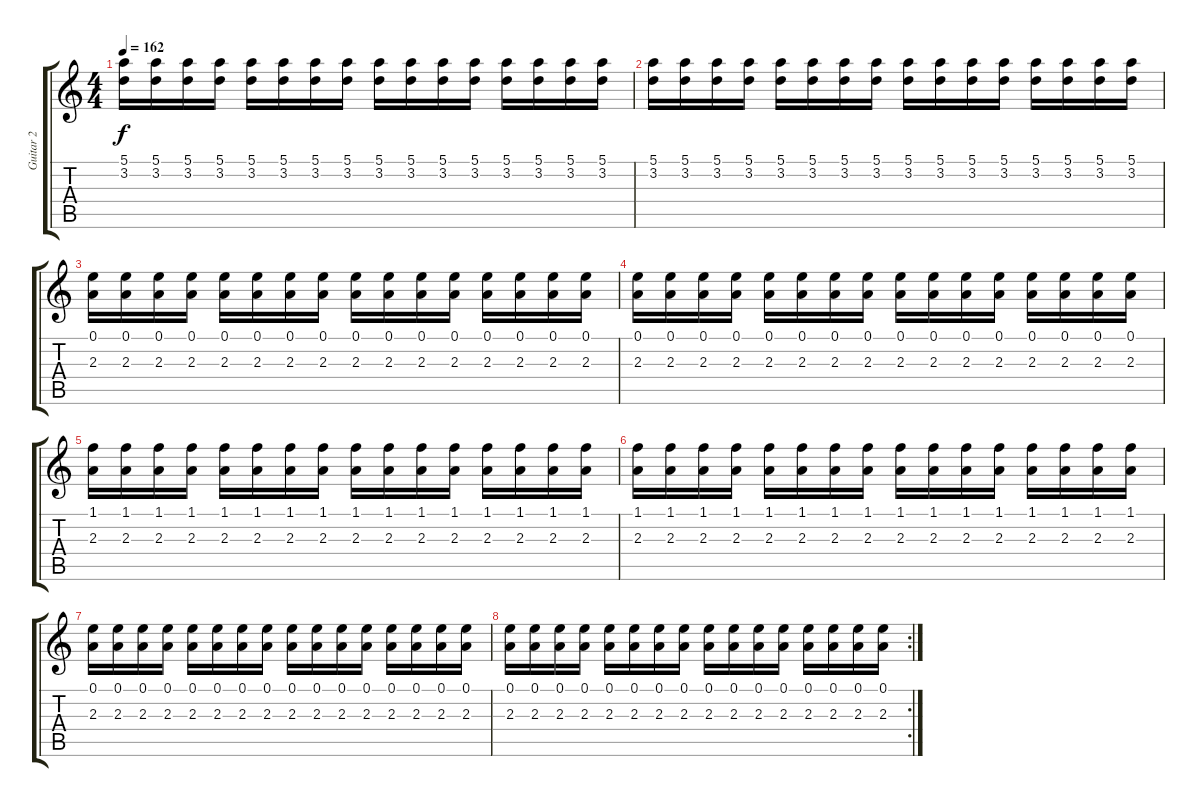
\track ("Guitar 2" "Guitar 2") {instrument distortionguitar}
\staff {score tabs}
\tuning (E4 B3 G3 D3 A2 E2) {hide}
\ts (4 4)
\tempo 162
\clef g2
\ks c
(5.1 3.2).16{dy f instrument distortionguitar} (5.1 3.2).16 (5.1 3.2).16 (5.1 3.2).16 (5.1 3.2).16 (5.1 3.2).16 (5.1 3.2).16 (5.1 3.2).16 (5.1 3.2).16 (5.1 3.2).16 (5.1 3.2).16 (5.1 3.2).16 (5.1 3.2).16 (5.1 3.2).16 (5.1 3.2).16 (5.1 3.2).16 |
(5.1 3.2).16 (5.1 3.2).16 (5.1 3.2).16 (5.1 3.2).16 (5.1 3.2).16 (5.1 3.2).16 (5.1 3.2).16 (5.1 3.2).16 (5.1 3.2).16 (5.1 3.2).16 (5.1 3.2).16 (5.1 3.2).16 (5.1 3.2).16 (5.1 3.2).16 (5.1 3.2).16 (5.1 3.2).16 |
(0.1 2.3).16 (0.1 2.3).16 (0.1 2.3).16 (0.1 2.3).16 (0.1 2.3).16 (0.1 2.3).16 (0.1 2.3).16 (0.1 2.3).16 (0.1 2.3).16 (0.1 2.3).16 (0.1 2.3).16 (0.1 2.3).16 (0.1 2.3).16 (0.1 2.3).16 (0.1 2.3).16 (0.1 2.3).16 |
(0.1 2.3).16 (0.1 2.3).16 (0.1 2.3).16 (0.1 2.3).16 (0.1 2.3).16 (0.1 2.3).16 (0.1 2.3).16 (0.1 2.3).16 (0.1 2.3).16 (0.1 2.3).16 (0.1 2.3).16 (0.1 2.3).16 (0.1 2.3).16 (0.1 2.3).16 (0.1 2.3).16 (0.1 2.3).16 |
(1.1 2.3).16 (1.1 2.3).16 (1.1 2.3).16 (1.1 2.3).16 (1.1 2.3).16 (1.1 2.3).16 (1.1 2.3).16 (1.1 2.3).16 (1.1 2.3).16 (1.1 2.3).16 (1.1 2.3).16 (1.1 2.3).16 (1.1 2.3).16 (1.1 2.3).16 (1.1 2.3).16 (1.1 2.3).16 |
(1.1 2.3).16 (1.1 2.3).16 (1.1 2.3).16 (1.1 2.3).16 (1.1 2.3).16 (1.1 2.3).16 (1.1 2.3).16 (1.1 2.3).16 (1.1 2.3).16 (1.1 2.3).16 (1.1 2.3).16 (1.1 2.3).16 (1.1 2.3).16 (1.1 2.3).16 (1.1 2.3).16 (1.1 2.3).16 |
(0.1 2.3).16 (0.1 2.3).16 (0.1 2.3).16 (0.1 2.3).16 (0.1 2.3).16 (0.1 2.3).16 (0.1 2.3).16 (0.1 2.3).16 (0.1 2.3).16 (0.1 2.3).16 (0.1 2.3).16 (0.1 2.3).16 (0.1 2.3).16 (0.1 2.3).16 (0.1 2.3).16 (0.1 2.3).16 |
\rc 2
(0.1 2.3).16 (0.1 2.3).16 (0.1 2.3).16 (0.1 2.3).16 (0.1 2.3).16 (0.1 2.3).16 (0.1 2.3).16 (0.1 2.3).16 (0.1 2.3).16 (0.1 2.3).16 (0.1 2.3).16 (0.1 2.3).16 (0.1 2.3).16 (0.1 2.3).16 (0.1 2.3).16 (0.1 2.3).16
